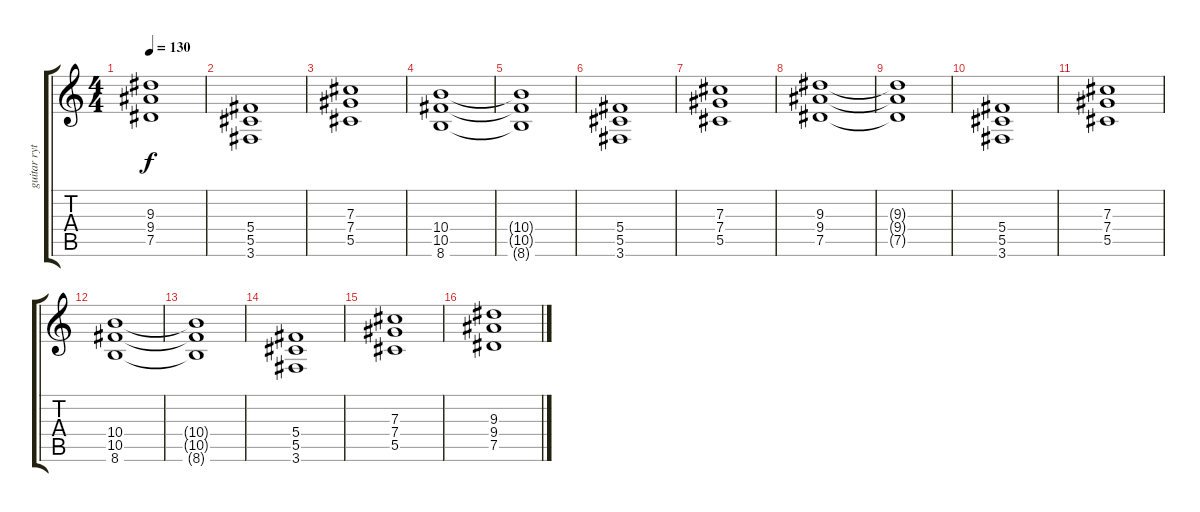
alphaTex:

\track ("guitar rythem" "guitar ryt") {instrument distortionguitar}
\staff {score tabs}
\tuning (Eb4 Bb3 Gb3 Db3 Ab2 Eb2) {hide}
\ts (4 4)
\tempo 130
\clef g2
\ks c
(9.3{t} 9.4{t} 7.5{t}).1{dy f} |
(5.4 5.5 3.6).1 |
(7.3 7.4 5.5).1 |
(10.4 10.5 8.6).1 |
(10.4{t} 10.5{t} 8.6{t}).1 |
(5.4 5.5 3.6).1 |
(7.3 7.4 5.5).1 |
(9.3 9.4 7.5).1 |
(9.3{t} 9.4{t} 7.5{t}).1 |
(5.4 5.5 3.6).1 |
(7.3 7.4 5.5).1 |
(10.4 10.5 8.6).1 |
(10.4{t} 10.5{t} 8.6{t}).1 |
(5.4 5.5 3.6).1 |
(7.3 7.4 5.5).1 |
(9.3 9.4 7.5).1
